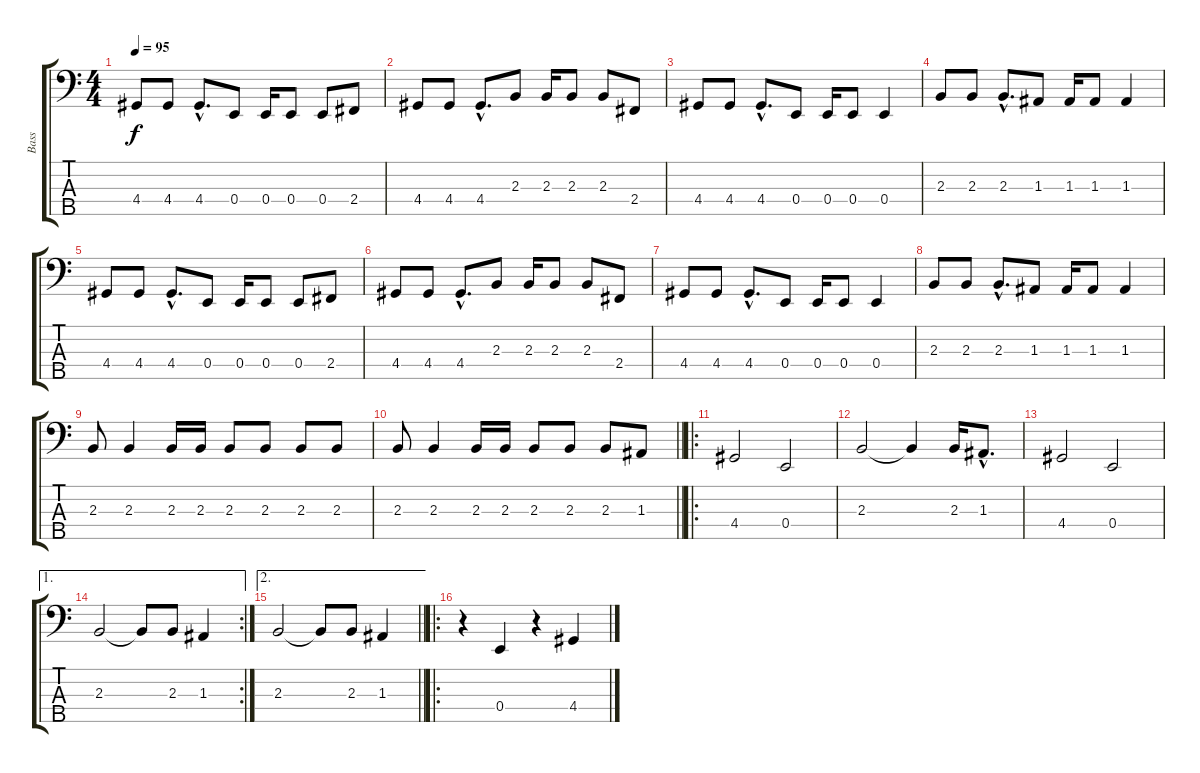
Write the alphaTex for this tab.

\track ("Bass" "Bass") {instrument electricbassfinger}
\staff {score tabs}
\tuning (G2 D2 A1 E1 B0) {hide}
\ts (4 4)
\tempo 95
\clef f4
\ks c
4.4.8{dy f} 4.4.8 4.4{hac}.8{d} 0.4.8 0.4.16 0.4.8 0.4.8 2.4.8 |
4.4.8 4.4.8 4.4{hac}.8{d} 2.3.8 2.3.16 2.3.8 2.3.8 2.4.8 |
4.4.8 4.4.8 4.4{hac}.8{d} 0.4.8 0.4.16 0.4.8 0.4.4 |
2.3.8 2.3.8 2.3{hac}.8{d} 1.3.8 1.3.16 1.3.8 1.3.4 |
4.4.8 4.4.8 4.4{hac}.8{d} 0.4.8 0.4.16 0.4.8 0.4.8 2.4.8 |
4.4.8 4.4.8 4.4{hac}.8{d} 2.3.8 2.3.16 2.3.8 2.3.8 2.4.8 |
4.4.8 4.4.8 4.4{hac}.8{d} 0.4.8 0.4.16 0.4.8 0.4.4 |
2.3.8 2.3.8 2.3{hac}.8{d} 1.3.8 1.3.16 1.3.8 1.3.4 |
2.3.8 2.3.4 2.3.16 2.3.16 2.3.8 2.3.8 2.3.8 2.3.8 |
\barLineRight lightlight
2.3.8 2.3.4 2.3.16 2.3.16 2.3.8 2.3.8 2.3.8 1.3.8 |
\ro
4.4.2 0.4.2 |
2.3.2 2.3{t}.4 2.3.16 1.3{hac}.8{d} |
4.4.2 0.4.2 |
\ae 1
\rc 2
2.3.2 2.3{t}.8 2.3.8 1.3.4 |
\ae 2
\barLineRight lightlight
2.3.2 2.3{t}.8 2.3.8 1.3.4 |
\ro
r.4 0.4.4 r.4 4.4.4
